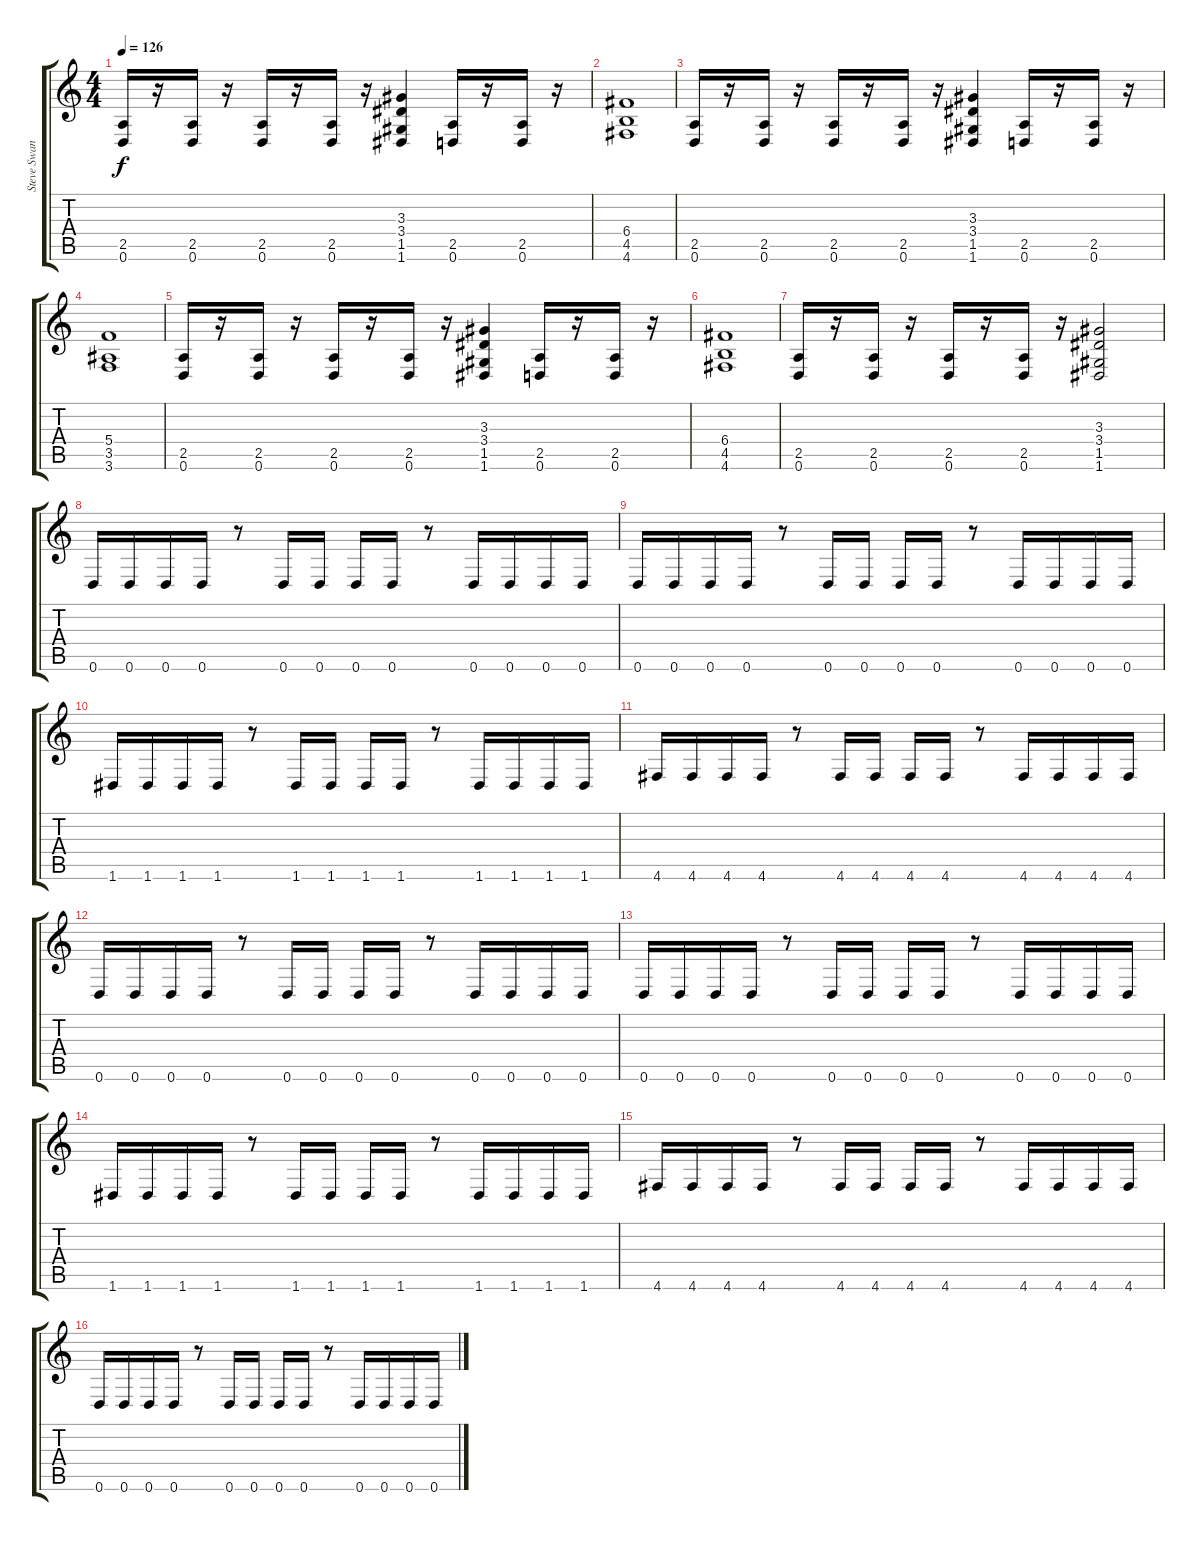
\track ("Steve Swanson (Rythm Guitar)" "Steve Swan") {instrument distortionguitar}
\staff {score tabs}
\tuning (D4 A3 F3 C3 G2 D2) {hide}
\ts (4 4)
\tempo 126
\clef g2
\ks c
(2.5 0.6).16{dy f} r.16 (2.5 0.6).16 r.16 (2.5 0.6).16 r.16 (2.5 0.6).16 r.16 (3.3 3.4 1.5 1.6).4 (2.5 0.6).16 r.16 (2.5 0.6).16 r.16 |
(6.4 4.5 4.6).1 |
(2.5 0.6).16 r.16 (2.5 0.6).16 r.16 (2.5 0.6).16 r.16 (2.5 0.6).16 r.16 (3.3 3.4 1.5 1.6).4 (2.5 0.6).16 r.16 (2.5 0.6).16 r.16 |
(5.4 3.5 3.6).1 |
(2.5 0.6).16 r.16 (2.5 0.6).16 r.16 (2.5 0.6).16 r.16 (2.5 0.6).16 r.16 (3.3 3.4 1.5 1.6).4 (2.5 0.6).16 r.16 (2.5 0.6).16 r.16 |
(6.4 4.5 4.6).1 |
(2.5 0.6).16 r.16 (2.5 0.6).16 r.16 (2.5 0.6).16 r.16 (2.5 0.6).16 r.16 (3.3 3.4 1.5 1.6).2 |
0.6.16 0.6.16 0.6.16 0.6.16 r.8 0.6.16 0.6.16 0.6.16 0.6.16 r.8 0.6.16 0.6.16 0.6.16 0.6.16 |
0.6.16 0.6.16 0.6.16 0.6.16 r.8 0.6.16 0.6.16 0.6.16 0.6.16 r.8 0.6.16 0.6.16 0.6.16 0.6.16 |
1.6.16 1.6.16 1.6.16 1.6.16 r.8 1.6.16 1.6.16 1.6.16 1.6.16 r.8 1.6.16 1.6.16 1.6.16 1.6.16 |
4.6.16 4.6.16 4.6.16 4.6.16 r.8 4.6.16 4.6.16 4.6.16 4.6.16 r.8 4.6.16 4.6.16 4.6.16 4.6.16 |
0.6.16 0.6.16 0.6.16 0.6.16 r.8 0.6.16 0.6.16 0.6.16 0.6.16 r.8 0.6.16 0.6.16 0.6.16 0.6.16 |
0.6.16 0.6.16 0.6.16 0.6.16 r.8 0.6.16 0.6.16 0.6.16 0.6.16 r.8 0.6.16 0.6.16 0.6.16 0.6.16 |
1.6.16 1.6.16 1.6.16 1.6.16 r.8 1.6.16 1.6.16 1.6.16 1.6.16 r.8 1.6.16 1.6.16 1.6.16 1.6.16 |
4.6.16 4.6.16 4.6.16 4.6.16 r.8 4.6.16 4.6.16 4.6.16 4.6.16 r.8 4.6.16 4.6.16 4.6.16 4.6.16 |
0.6.16 0.6.16 0.6.16 0.6.16 r.8 0.6.16 0.6.16 0.6.16 0.6.16 r.8 0.6.16 0.6.16 0.6.16 0.6.16
